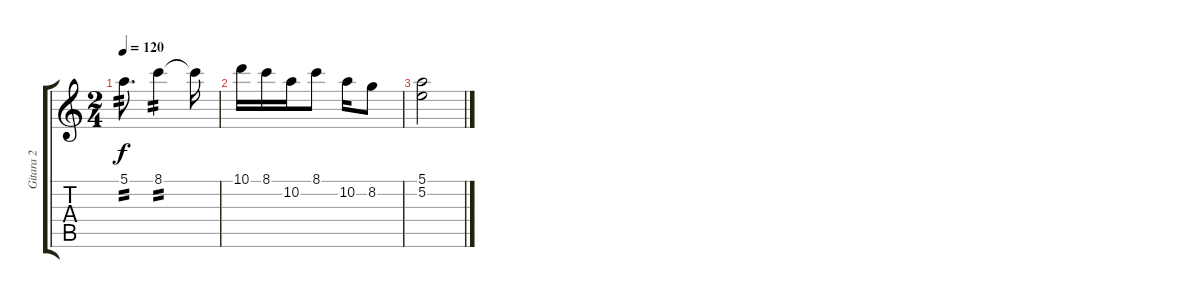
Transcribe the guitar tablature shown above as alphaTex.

\track ("Gitara 2" "Gitara 2") {instrument electricguitarjazz}
\staff {score tabs}
\tuning (E4 B3 G3 D3 A2 E2) {hide}
\ts (2 4)
\tempo 120
\clef g2
\ks aminor
5.1.8{d tp 2 dy f} 8.1.4{tp 2} 8.1{t}.16 |
10.1.16 8.1.16 10.2.16 8.1.8 10.2.16 8.2.8 |
(5.1 5.2).2
